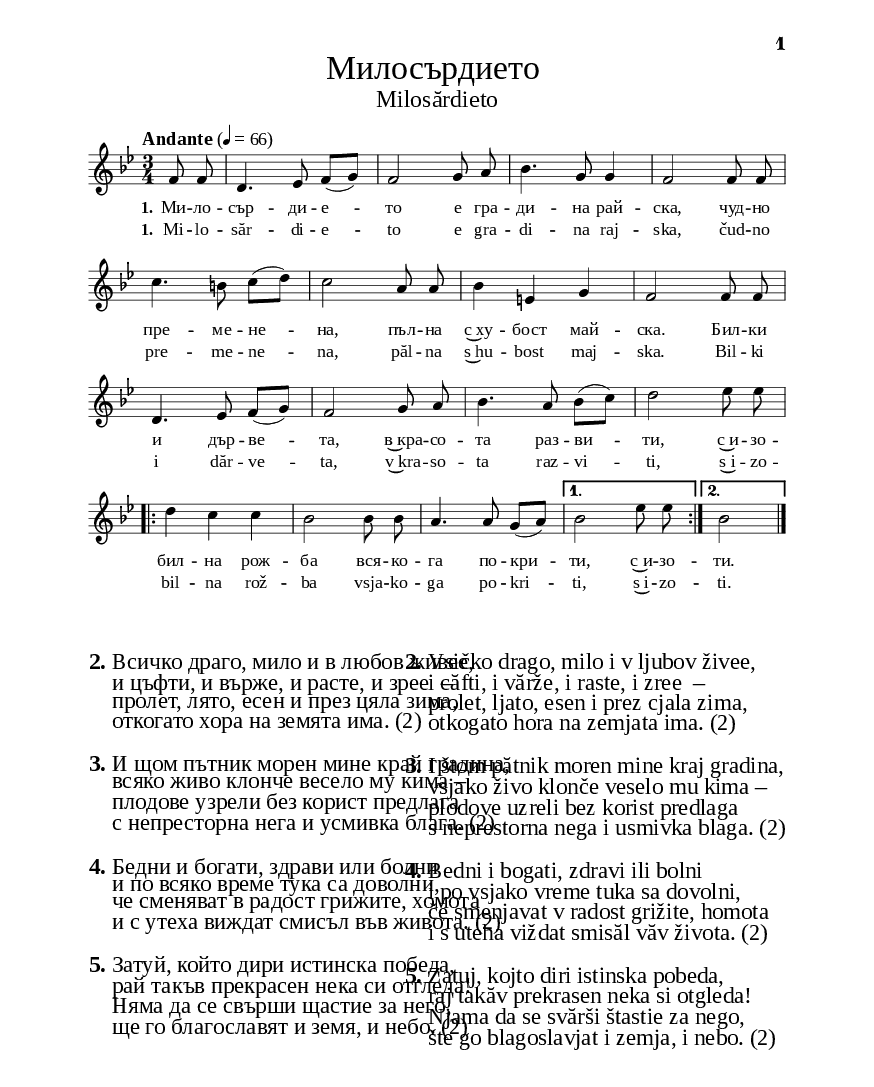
\version "2.24.4"

% include paper part and global functions
\include "include/globals.ily"

\bookpart {
  \label #'ref038
  \tocItem \markup "Милосърдието – Milosărdieto"
  \include "include/bookpart-paper.ily"
  \score {
    \include "include/score-layout.ily"

    \new Voice \absolute {
      \clef treble
      \key bes \major
      \time 3/4
      \tempoFunc "Andante" 4 "66"
      \autoBeamOff
      \partial 4
      \autoBeamOff
      f'8 f'8 | d'4. es'8 f' ([ g' ]) |  f'2 g'8 a' |  bes'4. g'8 g'4 |  f'2 f'8 f' \break |
      c''4. b'8 c'' ([ d'' ]) |c''2 a'8 a' | bes'4 e' g' | f'2 f'8 f' \break |
      d'4. es'8 f' ([ g' ]) | f'2 g'8 a' | bes'4. a'8 bes' ([ c'' ]) | d''2 es''8 es'' \break
      \repeat volta 2 {d''4 c'' c'' bes'2 bes'8 bes' | a'4. a'8 g' ( [a'] ) |}
      \alternative { { bes'2 es''8 es'' } {  bes'2 \bar "|." \break } }
    }

    \addlyrics {
      \set stanza = "1." Ми -- ло -- сър -- ди -- е -- то е гра -- ди -- на рай --
      ска, чуд -- но пре -- ме -- не -- на, пъл -- на
      с~ху -- бост май -- ска. Бил -- ки и дър -- ве --
      та, в~кра -- со -- та раз -- ви -- ти, с~и -- зо
      -- бил -- на рож -- ба вся -- ко -- га по -- кри
      -- ти, с~и -- зо -- ти.
    }


    \addlyrics {
      \set stanza = "1." Mi -- lo -- săr -- di -- e -- to e gra -- di -- na raj --
      ska, čud -- no pre -- me -- ne -- na, păl -- na
      s~hu -- bost maj -- ska. Bil -- ki i dăr -- ve --
      ta, v~kra -- so -- ta raz -- vi -- ti, s~i -- zo
      -- bil -- na rož -- ba vsja -- ko -- ga po -- kri
      -- ti, s~i -- zo -- ti.
    }


    \header {
      title = \titleFunc "Милосърдието " "Milosărdieto"
    }

    \midi{}

  } % score

  \markup \empty-two

 
  \markup \abs-fontsize #11 \override #`(baseline-skip . ,bgCoupletBaselineSkip) {
    \fill-line {

      \column {
        \vspace #1
        \line {
          \bold "2."
          \column {
            "Всичко драго, мило и в любов живее,"
            "и цъфти, и върже, и расте, и зрее  –"
            "пролет, лято, есен и през цяла зима,"
            "откогато хора на земята има. (2)"
          }
        }

        \vspace #1
        \line {
          \bold "3."
          \column {
            "И щом пътник морен мине край градина,"
            "всяко живо клонче весело му кима –"
            "плодове узрели без корист предлага"
            "с непресторна нега и усмивка блага. (2)"
          }
        }

        \vspace #1
        \line {
          \bold "4."
          \column {
            "Бедни и богати, здрави или болни"
            "и по всяко време тука са доволни,"
            "че сменяват в радост грижите, хомота"
            "и с утеха виждат смисъл във живота. (2)"
          }
        }
        \vspace #1

        \line {
          \bold "5."
          \column {
            "Затуй, който дири истинска победа,"
            "рай такъв прекрасен нека си отгледа!"
            "Няма да се свърши щастие за него,"
            "ще го благославят и земя, и небо. (2)"
          }
        }
      }

      % adds horizontal spacing between columns
      \column {
        % adds vertical spacing between verses

        \vspace #1

        \line {
          \bold "2."
          \column {
            "Vsičko drago, milo i v ljubov živee,"
            "i căfti, i vărže, i raste, i zree  –"
            "prolet, ljato, esen i prez cjala zima,"
            "otkogato hora na zemjata ima. (2)"
          }
        }

        \vspace #1

        \line {
          \bold "3."
          \column {
            "I štom pătnik moren mine kraj gradina,"
            "vsjako živo klonče veselo mu kima –"
            "plodove uzreli bez korist predlaga"
            "s neprestorna nega i usmivka blaga. (2)"
          }
        }
        \vspace #1

        \line {
          \bold "4."
          \column {
            "Bedni i bogati, zdravi ili bolni"
            "i po vsjako vreme tuka sa dovolni,"
            "če smenjavat v radost grižite, homota"
            "i s uteha viždat smisăl văv života. (2)"
          }
        }
        \vspace #1
        \line {
          \bold "5."
          \column {
            "Zatuj, kojto diri istinska pobeda,"
            "raj takăv prekrasen neka si otgleda!"
            "Njama da se svărši štastie za nego,"
            "šte go blagoslavjat i zemja, i nebo. (2)"
          }
        }
      }
    }
  }

  \pageBreak

  % include foreign translation(s) of the song
  \version "2.24.4"

\markup \fill-line { \fontsize #deTitleFontSize "Die Barmherzigkeit" }
\markup \null
\markup \null
\markup \abs-fontsize #11 \override #`(baseline-skip . ,bgCoupletBaselineSkip) {
  \fill-line {
    \hspace #0.1
    \column {
      \line {
        \bold "1."
        \column {
          "Die Barmherzigkeit ist ein Paradiesgarten,"
          "wunderschön geschmückt, erfüllt von der Maienschönheit;"
          "Kräuter und Bäume in Schönheit entwickelt,"
          "mit Früchten reichlich immerdar bedeckt. (2)"
        }
      }
      \vspace #1
      \line {
        \bold "2."
        \column {
          "Alles Wertvolle und Holde lebt in Liebe,"
          "blüht, bildet Frucht, gedeiht und reift."
          "Im Frühling, im Sommer, im Herbst"
          "und den ganzen Winter hindurch,"
          "seitdem es Menschen auf der Erde gibt. (2)"
        }
      }
      \vspace #1
      \line {
        \bold "3."
        \column {
          "Und wenn ein müder Reisender am Garten vorbeikommt,"
          "nickt ihm freundlich jedes kleine, lebendige Ästchen zu"
          "und bietet ihm uneigennützig die reifen Früchte"
          "mit aufrichtiger Wonne und gütigem Lächeln dar."
        }
      }
      \vspace #1
      \line {
        \bold "4."
        \column {
          "Arme und Reiche, Gesunde oder Kranke"
          "sind zu jeder Zeit hier zufrieden,"
          "dass sie die Sorgen und das Joch in Freude verwandeln,"
          "getröstet den Sinn des Lebens sehen. (2)"
        }
      }
      \vspace #1
      \line {
        \bold "5."
        \column {
          "Deshalb sollte jener, der nach dem wahren Sieg sucht,"
          "solch ein wunderbares Paradies kultivieren."
          "Das Glück wird für ihn nicht enden,"
          "Erde und Himmel werden ihn segnen. (2)"
        }
      }
    }\hspace #0.1
  }
}


} % bookpart
